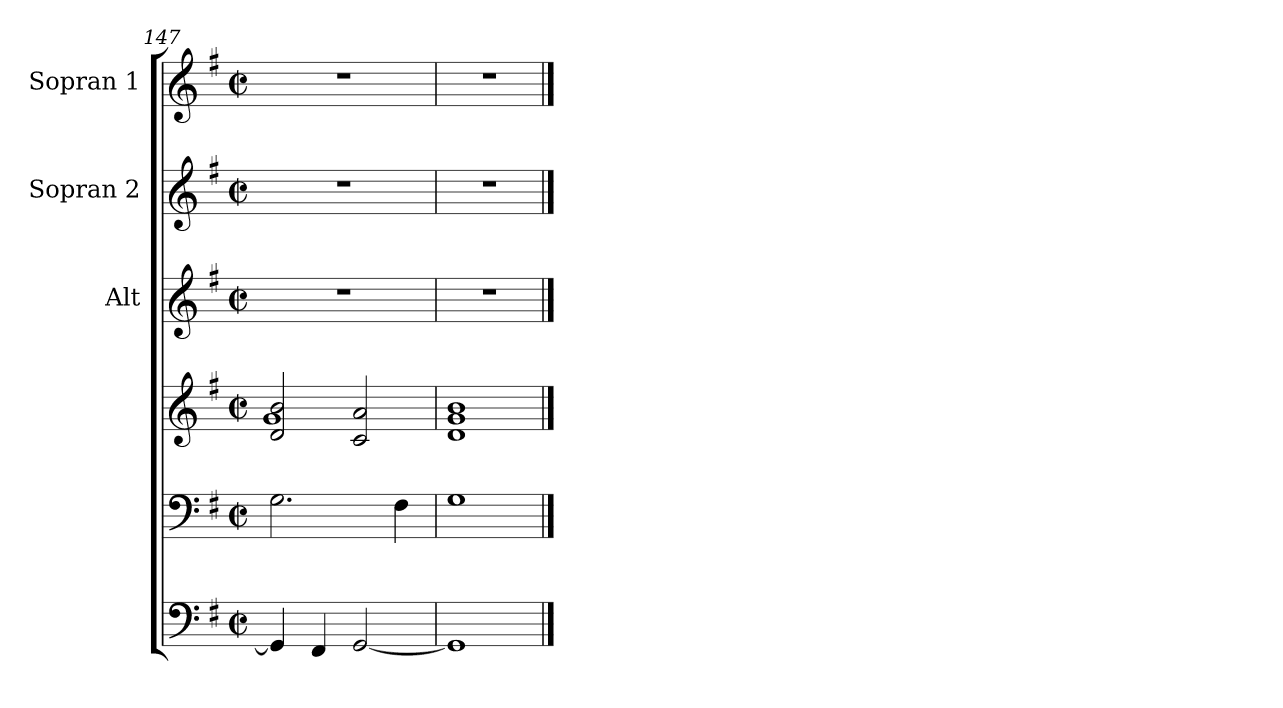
**kern	**kern	**kern	**kern	**kern	**kern
*part5	*part4	*part4	*part3	*part2	*part1
*staff6	*staff5	*staff4	*staff3	*staff2	*staff1
*	*	*	*I"Alt	*I"Sopran 2	*I"Sopran 1
*	*	*	*I'A.	*I'S. 2	*I'S. 1
*clefF4	*clefF4	*clefG2	*clefG2	*clefG2	*clefG2
*k[f#]	*k[f#]	*k[f#]	*k[f#]	*k[f#]	*k[f#]
*G:	*G:	*G:	*G:	*G:	*G:
*M2/2	*M2/2	*M2/2	*M2/2	*M2/2	*M2/2
*met(c|)	*met(c|)	*met(c|)	*met(c|)	*met(c|)	*met(c|)
=147	=147	=147	=147	=147	=147
*	*	*^	*	*	*
4GG/]	2.G\	2d/ 2b/	1g	1r	1r	1r
4FF#/	.	.	.	.	.	.
[2GG/	.	2c/ 2a/	.	.	.	.
.	4F#\	.	.	.	.	.
*	*	*v	*v	*	*	*
=148	=148	=148	=148	=148	=148
1GG]	1G	1d 1g 1b	1r	1r	1r
==	==	==	==	==	==
*-	*-	*-	*-	*-	*-
